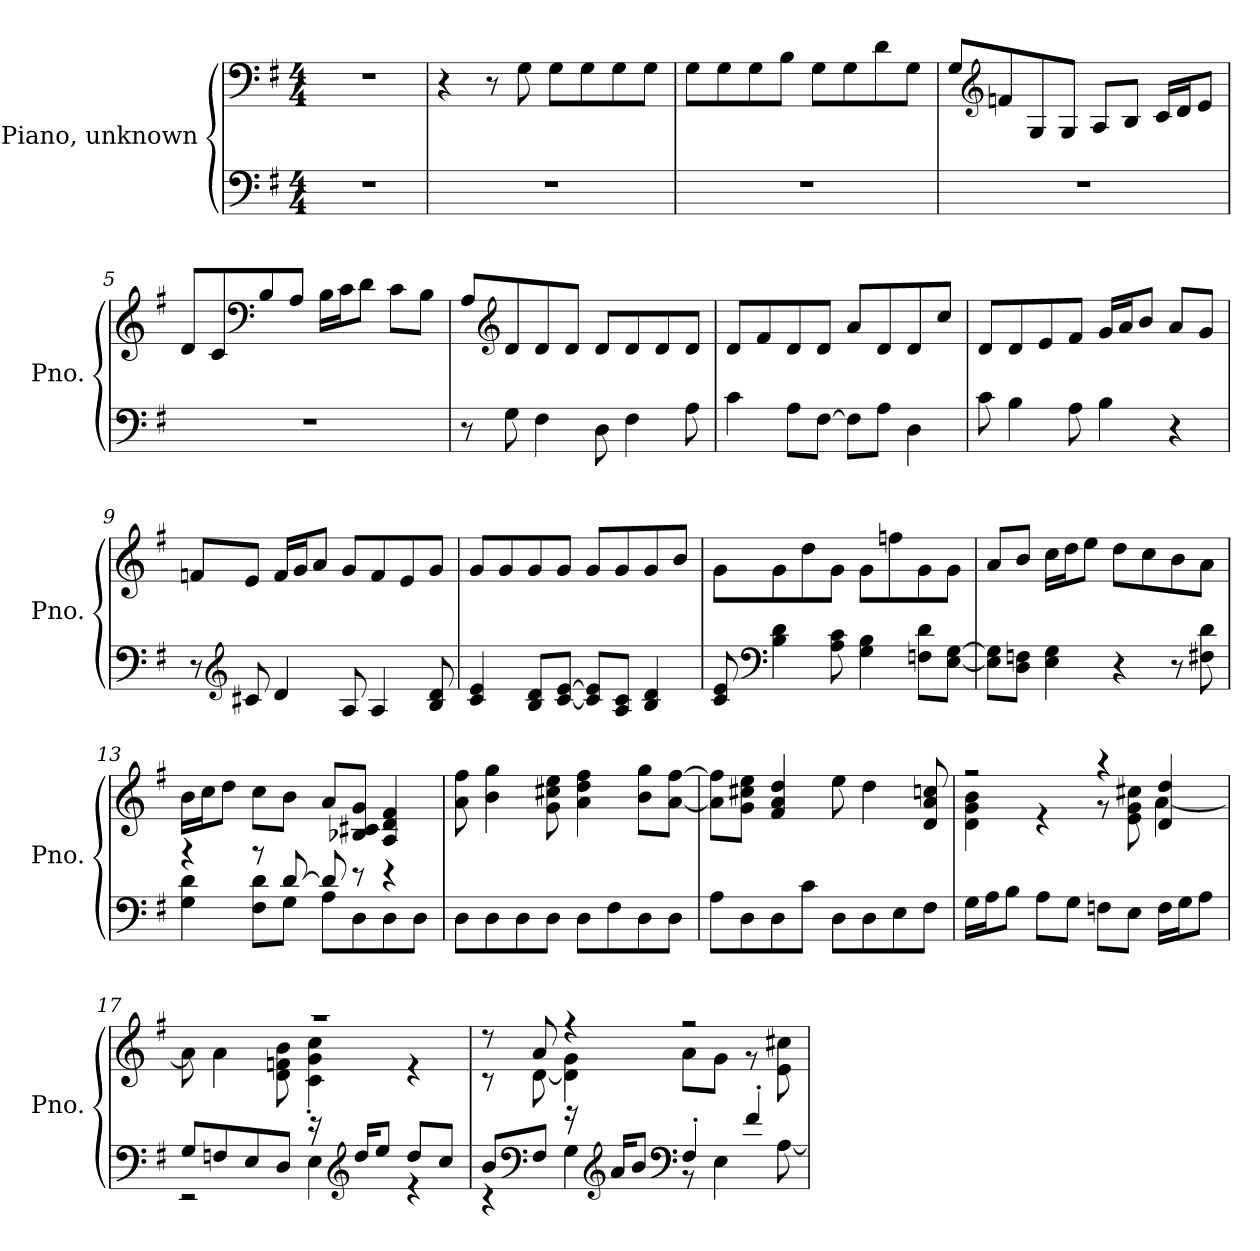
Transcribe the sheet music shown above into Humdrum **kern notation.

**kern	**kern
*part1	*part1
*staff2	*staff1
*I"Piano, unknown	*
*I'Pno.	*
*clefF4	*clefF4
*k[f#]	*k[f#]
*M4/4	*M4/4
*MM120	*MM120
=1	=1
1r	1r
=2	=2
1r	4r
.	8r
.	8G\
.	8G\L
.	8G\
.	8G\
.	8G\J
=3	=3
1r	8G\L
.	8G\
.	8G\
.	8B\J
.	8G\L
.	8G\
.	8d\
.	8G\J
=4	=4
1r	8G/L
*	*clefG2
.	8fn/
.	8G/
.	8G/J
.	8A/L
.	8B/J
.	16c/LL
.	16d/J
.	8e/J
=5	=5
1r	8d/L
.	8c/
*	*clefF4
.	8B/
.	8A/J
.	16B\LL
.	16c\J
.	8d\J
.	8c\L
.	8B\J
!!LO:LB:g=z
=6	=6
8r	8A/L
*	*clefG2
8G\	8d/
4F#\	8d/
.	8d/J
8D\	8d/L
4F#\	8d/
.	8d/
8A\	8d/J
=7	=7
4c\	8d/L
.	8f#/
8A\L	8d/
[8F#\J	8d/J
8F#\L]	8a/L
8A\J	8d/
4D\	8d/
.	8cc/J
=8	=8
8c\	8d/L
4B\	8d/
.	8e/
8A\	8f#/J
4B\	16g/LL
.	16a/J
.	8b/J
4r	8a/L
.	8g/J
=9	=9
8r	8fn/L
*clefG2	*
8c#X/	8e/J
4d/	16f/LL
.	16g/J
.	8a/J
8A/	8g/L
4A/	8f/
.	8e/
8B/ 8d/	8g/J
!!LO:LB:g=z
=10	=10
4c/ 4e/	8g/L
.	8g/
8B/ 8d/L	8g/
[8c/ [8e/J	8g/J
8c/] 8e/]L	8g/L
8A/ 8c/J	8g/
4B/ 4d/	8g/
.	8b/J
=11	=11
8c/ 8e/	8g\L
*clefF4	*
4B\ 4d\	8g\
.	8dd\
8A\ 8c\	8g\J
4G\ 4B\	8g\L
.	8ffn\
8Fn\ 8d\L	8g\
[8E\ [8G\J	8g\J
=12	=12
8E\] 8G\]L	8a/L
8D\ 8Fn\J	8b/J
4E\ 4G\	16cc\LL
.	16dd\J
.	8ee\J
4r	8dd\L
.	8cc\
8r	8b\
8F#X\ 8d\	8a\J
!!LO:LB:g=z
=13	=13
*^	*
4r	4G\ 4d\	16b\LL
.	.	16cc\J
.	.	8dd\J
8r	8F#\ 8d\L	8cc\L
[8d/	8G\J	8b\J
8d/]	8A\L	8a/L
8r	8D\	8B-X/ 8c#X/ 8g/J
4r	8D\	4A/ 4d/ 4f#/
.	8D\J	.
*v	*v	*
=14	=14
8D\L	8a\ 8ff#\
8D\	4b\ 4gg\
8D\	.
8D\J	8g\ 8cc#X\ 8ee\
8D\L	4a\ 4dd\ 4ff#\
8F#\	.
8D\	8b\ 8gg\L
8D\J	[8a\ [8ff#\J
=15	=15
8A\L	8a\] 8ff#\]L
8D\	8g\ 8cc#X\ 8ee\J
8D\	4f#/ 4a/ 4dd/
8c\J	.
8D\L	8ee\
8D\	4dd\
8E\	.
8F#\J	8d/ 8a/ 8ccn/
=16	=16
*	*^
16G\LL	2r	4d\ 4g\ 4b\
16A\J	.	.
8B\J	.	.
8A\L	.	4r
8G\J	.	.
8Fn\L	4r	8r
8E\J	.	8e\ 8g\ 8cc#X\
16F\LL	4d/ 4dd/	[4a\
16G\J	.	.
8A\J	.	.
!!LO:LB:g=z	!!
=17	=17	=17
*^	*	*
8G/L	2r	1r	8a\]
8Fn/	.	.	4a\
8E/	.	.	.
8D/J	.	.	8d\ 8fn\ 8b\
16r	4E\	.	4c\' 4g\' 4cc\'
*clefG2	*	*	*
16dd/KL	.	.	.
8ee/J	.	.	.
8dd/L	4r	.	4r
8cc/J	.	.	.
=18	=18	=18	=18
8b/L	4r	8r	8r
*clefF4	*	*	*
8F#/J	.	8a/	[8d\
16r	4G\	4r	4d\] 4g\
*clefG2	*	*	*
16a/KL	.	.	.
8b/J	.	.	.
*clefF4	*	*	*
4F#'/	8r	2r	8a\L
.	4E\	.	8g\J
4f#'/	.	.	8r
.	[8A\	.	8e\ 8cc#X\
*v	*v	*	*
*	*v	*v
=	=
*-	*-
